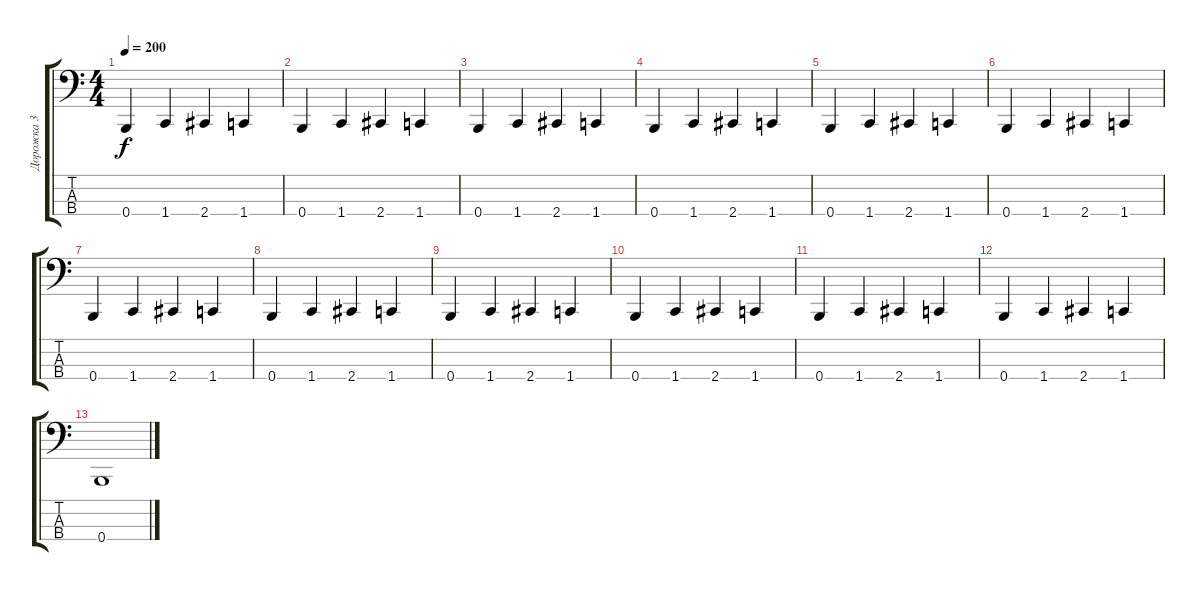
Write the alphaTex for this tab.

\track ("Дорожка 3" "Дорожка 3") {instrument electricbasspick}
\staff {score tabs}
\tuning (E2 B1 Gb1 B0) {hide}
\ts (4 4)
\tempo 200
\clef f4
\ks c
0.4.4{dy f} 1.4.4 2.4.4 1.4.4 |
0.4.4 1.4.4 2.4.4 1.4.4 |
0.4.4 1.4.4 2.4.4 1.4.4 |
0.4.4 1.4.4 2.4.4 1.4.4 |
0.4.4 1.4.4 2.4.4 1.4.4 |
0.4.4 1.4.4 2.4.4 1.4.4 |
0.4.4 1.4.4 2.4.4 1.4.4 |
0.4.4 1.4.4 2.4.4 1.4.4 |
0.4.4 1.4.4 2.4.4 1.4.4 |
0.4.4 1.4.4 2.4.4 1.4.4 |
0.4.4 1.4.4 2.4.4 1.4.4 |
0.4.4 1.4.4 2.4.4 1.4.4 |
0.4.1
